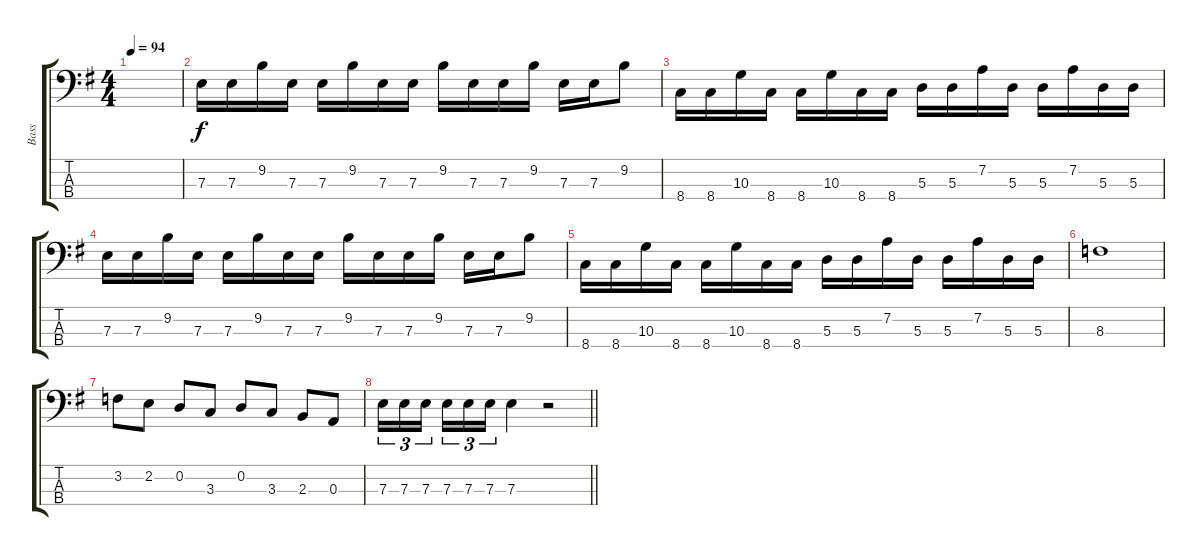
\track ("Bass" "Bass") {instrument electricbassfinger}
\staff {score tabs}
\tuning (G2 D2 A1 E1) {hide}
\ts (4 4)
\tempo 94
\clef f4
\ks g
|
7.3.16 7.3.16 9.2.16 7.3.16 7.3.16 9.2.16 7.3.16 7.3.16 9.2.16 7.3.16 7.3.16 9.2.16 7.3.16 7.3.16 9.2.8 |
8.4.16 8.4.16 10.3.16 8.4.16 8.4.16 10.3.16 8.4.16 8.4.16 5.3.16 5.3.16 7.2.16 5.3.16 5.3.16 7.2.16 5.3.16 5.3.16 |
7.3.16 7.3.16 9.2.16 7.3.16 7.3.16 9.2.16 7.3.16 7.3.16 9.2.16 7.3.16 7.3.16 9.2.16 7.3.16 7.3.16 9.2.8 |
8.4.16 8.4.16 10.3.16 8.4.16 8.4.16 10.3.16 8.4.16 8.4.16 5.3.16 5.3.16 7.2.16 5.3.16 5.3.16 7.2.16 5.3.16 5.3.16 |
8.3.1 |
3.2.8 2.2.8 0.2.8 3.3.8 0.2.8 3.3.8 2.3.8 0.3.8 |
\barLineRight lightlight
7.3.16{tu (3 2)} 7.3.16{tu (3 2)} 7.3.16{tu (3 2) beam splitsecondary} 7.3.16{tu (3 2)} 7.3.16{tu (3 2)} 7.3.16{tu (3 2)} 7.3.4 r.2
